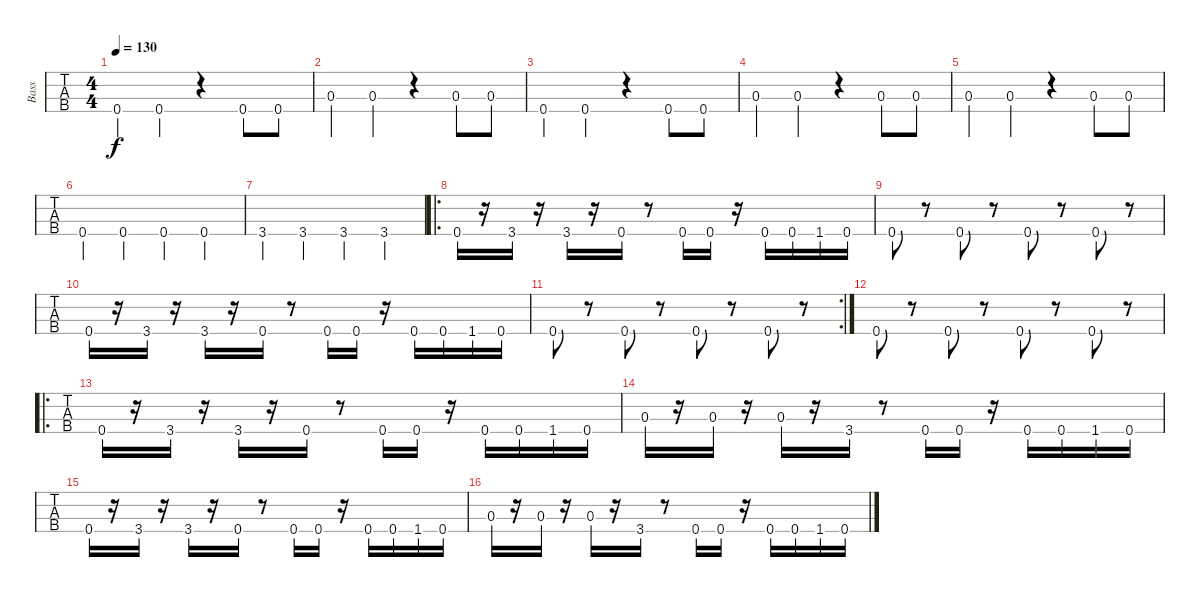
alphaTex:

\track ("Bass" "Bass") {instrument electricbasspick}
\staff {tabs}
\tuning (G2 D2 A1 E1) {hide}
\ts (4 4)
\tempo 130
\clef f4
\ks c
0.4.4{dy f} 0.4.4 r.4 0.4.8 0.4.8 |
0.3.4 0.3.4 r.4 0.3.8 0.3.8 |
0.4.4 0.4.4 r.4 0.4.8 0.4.8 |
0.3.4 0.3.4 r.4 0.3.8 0.3.8 |
0.3.4 0.3.4 r.4 0.3.8 0.3.8 |
0.4.4 0.4.4 0.4.4 0.4.4 |
3.4.4 3.4.4 3.4.4 3.4.4 |
\ro
0.4.16 r.16 3.4.16 r.16 3.4.16 r.16 0.4.16 r.8 0.4.16 0.4.16 r.16 0.4.16 0.4.16 1.4.16 0.4.16 |
0.4.8 r.8 0.4.8 r.8 0.4.8 r.8 0.4.8 r.8 |
0.4.16 r.16 3.4.16 r.16 3.4.16 r.16 0.4.16 r.8 0.4.16 0.4.16 r.16 0.4.16 0.4.16 1.4.16 0.4.16 |
\rc 2
0.4.8 r.8 0.4.8 r.8 0.4.8 r.8 0.4.8 r.8 |
0.4.8 r.8 0.4.8 r.8 0.4.8 r.8 0.4.8 r.8 |
\ro
0.4.16 r.16 3.4.16 r.16 3.4.16 r.16 0.4.16 r.8 0.4.16 0.4.16 r.16 0.4.16 0.4.16 1.4.16 0.4.16 |
0.3.16 r.16 0.3.16 r.16 0.3.16 r.16 3.4.16 r.8 0.4.16 0.4.16 r.16 0.4.16 0.4.16 1.4.16 0.4.16 |
0.4.16 r.16 3.4.16 r.16 3.4.16 r.16 0.4.16 r.8 0.4.16 0.4.16 r.16 0.4.16 0.4.16 1.4.16 0.4.16 |
0.3.16 r.16 0.3.16 r.16 0.3.16 r.16 3.4.16 r.8 0.4.16 0.4.16 r.16 0.4.16 0.4.16 1.4.16 0.4.16
